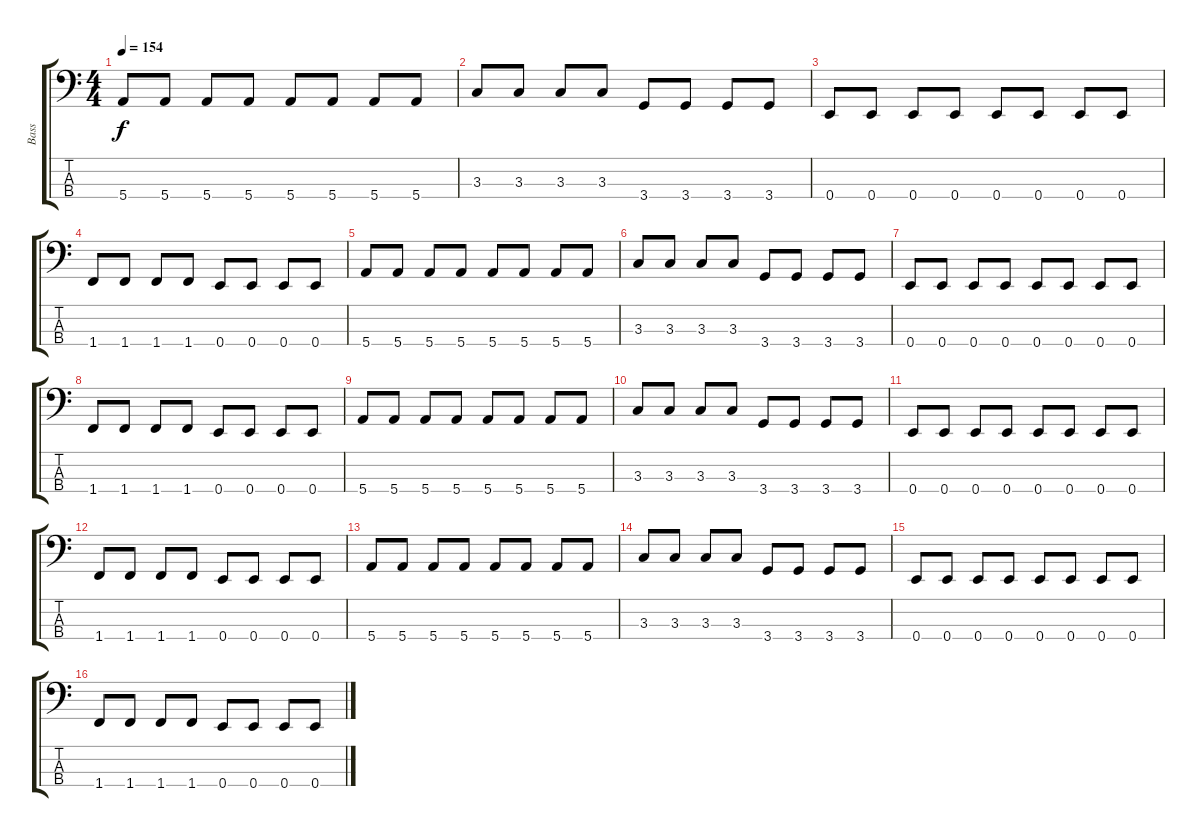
\track ("Bass" "Bass") {instrument electricbassfinger}
\staff {score tabs}
\tuning (G2 D2 A1 E1) {hide}
\ts (4 4)
\tempo 154
\clef f4
\ks c
5.4.8{dy f} 5.4.8 5.4.8 5.4.8 5.4.8 5.4.8 5.4.8 5.4.8 |
3.3.8 3.3.8 3.3.8 3.3.8 3.4.8 3.4.8 3.4.8 3.4.8 |
0.4.8 0.4.8 0.4.8 0.4.8 0.4.8 0.4.8 0.4.8 0.4.8 |
1.4.8 1.4.8 1.4.8 1.4.8 0.4.8 0.4.8 0.4.8 0.4.8 |
5.4.8 5.4.8 5.4.8 5.4.8 5.4.8 5.4.8 5.4.8 5.4.8 |
3.3.8 3.3.8 3.3.8 3.3.8 3.4.8 3.4.8 3.4.8 3.4.8 |
0.4.8 0.4.8 0.4.8 0.4.8 0.4.8 0.4.8 0.4.8 0.4.8 |
1.4.8 1.4.8 1.4.8 1.4.8 0.4.8 0.4.8 0.4.8 0.4.8 |
5.4.8 5.4.8 5.4.8 5.4.8 5.4.8 5.4.8 5.4.8 5.4.8 |
3.3.8 3.3.8 3.3.8 3.3.8 3.4.8 3.4.8 3.4.8 3.4.8 |
0.4.8 0.4.8 0.4.8 0.4.8 0.4.8 0.4.8 0.4.8 0.4.8 |
1.4.8 1.4.8 1.4.8 1.4.8 0.4.8 0.4.8 0.4.8 0.4.8 |
5.4.8 5.4.8 5.4.8 5.4.8 5.4.8 5.4.8 5.4.8 5.4.8 |
3.3.8 3.3.8 3.3.8 3.3.8 3.4.8 3.4.8 3.4.8 3.4.8 |
0.4.8 0.4.8 0.4.8 0.4.8 0.4.8 0.4.8 0.4.8 0.4.8 |
1.4.8 1.4.8 1.4.8 1.4.8 0.4.8 0.4.8 0.4.8 0.4.8
